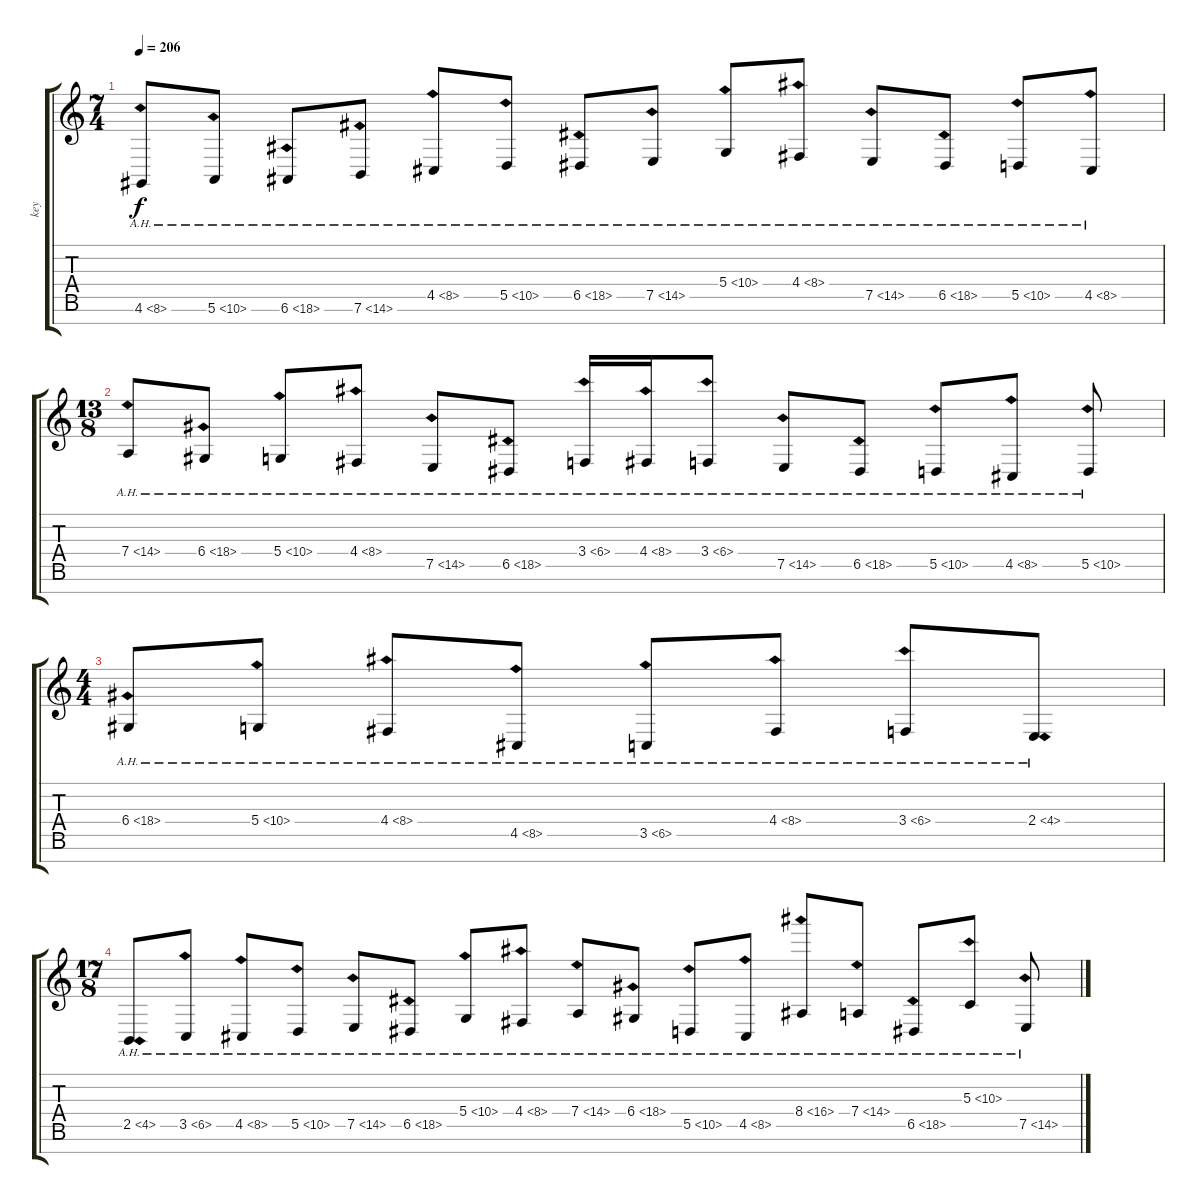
\track ("key" "key") {instrument lead2sawtooth}
\staff {score tabs}
\tuning (E4 B3 G3 D3 A2 E2 B1) {hide}
\ts (7 4)
\tempo 206
\clef g2
\ks c
4.6{ah 4}.8{dy f} 5.6{ah 5}.8 6.6{ah 12}.8 7.6{ah 7}.8 4.5{ah 4}.8 5.5{ah 5}.8 6.5{ah 12}.8 7.5{ah 7}.8 5.4{ah 5}.8 4.4{ah 4}.8 7.5{ah 7}.8 6.5{ah 12}.8 5.5{ah 5}.8 4.5{ah 4}.8 |
\ts (13 8)
7.4{ah 7}.8 6.4{ah 12}.8 5.4{ah 5}.8 4.4{ah 4}.8 7.5{ah 7}.8 6.5{ah 12}.8 3.4{ah 3}.16 4.4{ah 4}.16 3.4{ah 3}.8 7.5{ah 7}.8 6.5{ah 12}.8 5.5{ah 5}.8 4.5{ah 4}.8 5.5{ah 5}.8 |
\ts (4 4)
6.4{ah 12}.8 5.4{ah 5}.8 4.4{ah 4}.8 4.5{ah 4}.8 3.5{ah 3}.8 4.4{ah 4}.8 3.4{ah 3}.8 2.4{ah 2}.8 |
\ts (17 8)
2.5{ah 2}.8 3.5{ah 3}.8 4.5{ah 4}.8 5.5{ah 5}.8 7.5{ah 7}.8 6.5{ah 12}.8 5.4{ah 5}.8 4.4{ah 4}.8 7.4{ah 7}.8 6.4{ah 12}.8 5.5{ah 5}.8 4.5{ah 4}.8 8.4{ah 8}.8 7.4{ah 7}.8 6.5{ah 12}.8 5.3{ah 5}.8 7.5{ah 7}.8
